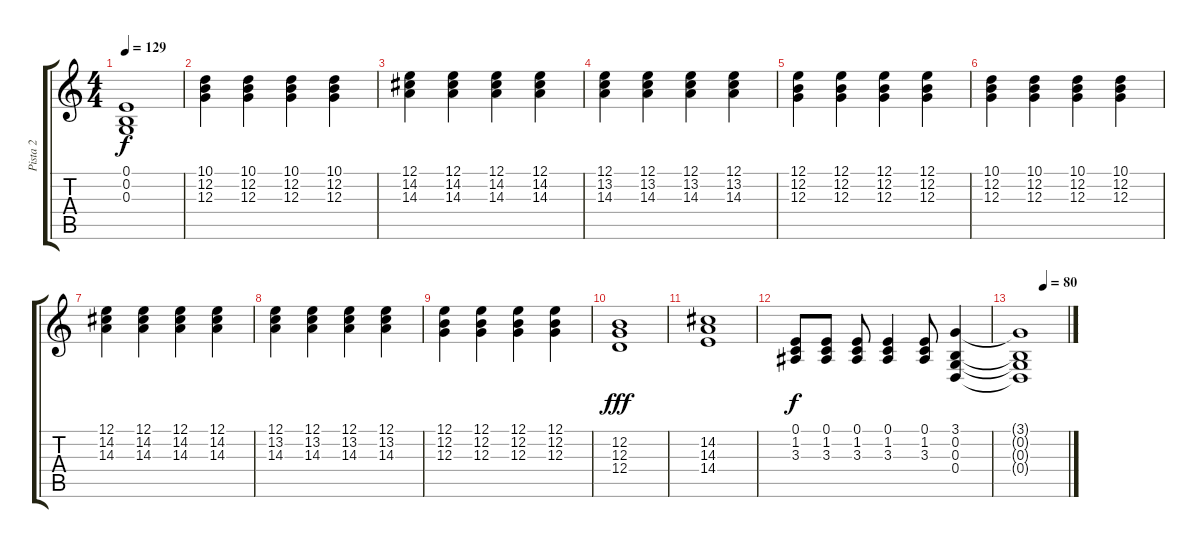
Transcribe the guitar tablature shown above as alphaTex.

\track ("Pista 2" "Pista 2") {instrument acousticgrandpiano}
\staff {score tabs}
\tuning (E4 B3 G3 D3 A2 E2) {hide}
\ts (4 4)
\tempo 129
\clef g2
\ks c
(0.1 0.2 0.3).1{dy f} |
(10.1 12.2 12.3).4 (10.1 12.2 12.3).4 (10.1 12.2 12.3).4 (10.1 12.2 12.3).4 |
(12.1 14.2 14.3).4 (12.1 14.2 14.3).4 (12.1 14.2 14.3).4 (12.1 14.2 14.3).4 |
(12.1 13.2 14.3).4 (12.1 13.2 14.3).4 (12.1 13.2 14.3).4 (12.1 13.2 14.3).4 |
(12.1 12.2 12.3).4 (12.1 12.2 12.3).4 (12.1 12.2 12.3).4 (12.1 12.2 12.3).4 |
(10.1 12.2 12.3).4 (10.1 12.2 12.3).4 (10.1 12.2 12.3).4 (10.1 12.2 12.3).4 |
(12.1 14.2 14.3).4 (12.1 14.2 14.3).4 (12.1 14.2 14.3).4 (12.1 14.2 14.3).4 |
(12.1 13.2 14.3).4 (12.1 13.2 14.3).4 (12.1 13.2 14.3).4 (12.1 13.2 14.3).4 |
(12.1 12.2 12.3).4 (12.1 12.2 12.3).4 (12.1 12.2 12.3).4 (12.1 12.2 12.3).4 |
(12.2 12.3 12.4).1{dy fff} |
(14.2 14.3 14.4).1 |
(0.1 1.2 3.3).8{dy f} (0.1 1.2 3.3).8 (0.1 1.2 3.3).8 (0.1 1.2 3.3).4 (0.1 1.2 3.3).8 (3.1 0.2 0.3 0.4).4 |
\tempo (80 0.5)
(3.1{t} 0.2{t} 0.3{t} 0.4{t}).1
